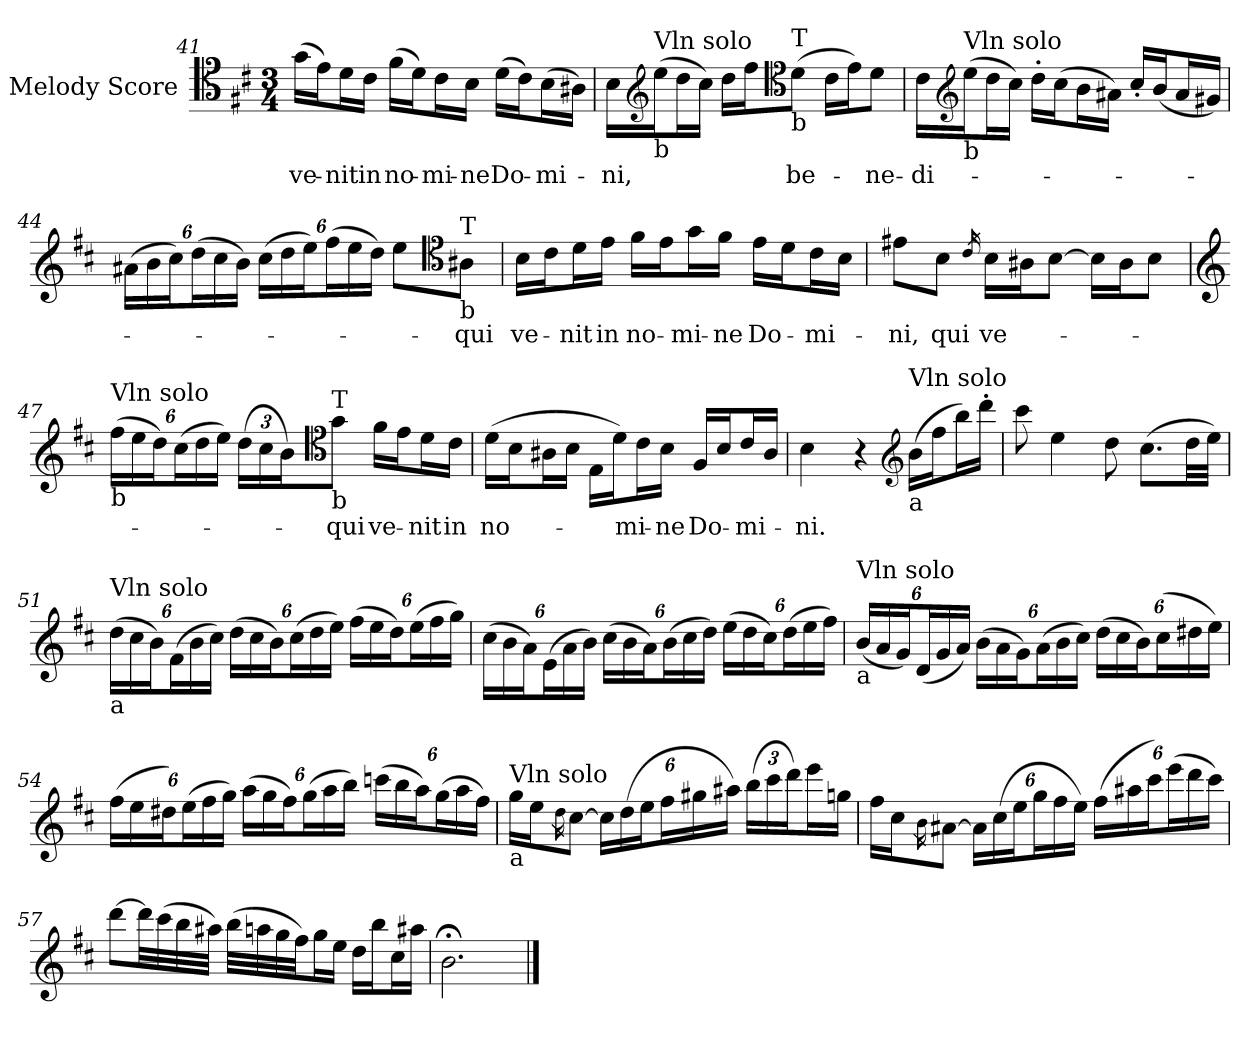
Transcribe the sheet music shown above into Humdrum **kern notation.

**kern	**text
*part1	*part1
*staff1	*staff1
*I"Melody Score	*
*clefC4	*
*k[f#c#]	*
*M3/4	*
=41	=41
!	!LO:LY:b
(16g\LL	ve-
16e\J)	.
!	!LO:LY:b
16d\L	-nit
!	!LO:LY:b
16c#\JJ	in
!	!LO:LY:b
(16f#\LL	no-
16d\J)	.
!	!LO:LY:b
16c#\L	-mi-
!	!LO:LY:b
16B\JJ	-ne
!	!LO:LY:b
(16d\LL	Do-
16c#\J)	.
!	!LO:LY:b
(16B\L	-mi-
16A#X\JJ)	.
=42	=42
!	!LO:LY:b
16B\LL	-ni,
*clefG2	*
!LO:TX:a:t=Vln solo	!
!LO:TX:b:t=b	!
(16ee\J	.
16dd\L	.
16cc#\JJ)	.
16dd\LL	.
16ff#\J	.
*clefC4	*
!LO:TX:a:t=T	!
!LO:TX:b:t=b	!
!	!LO:LY:b
(8d\J	be-
16c#\LL	.
16e\J)	.
!	!LO:LY:b
8d\J	-ne-
=43	=43
!	!LO:LY:b
16c#\LL	-di-
*clefG2	*
!LO:TX:a:t=Vln solo	!
!LO:TX:b:t=b	!
(16ee\J	.
16dd\L	.
16cc#\JJ)	.
16dd'\LL	.
(16cc#\J	.
16b\L	.
16a#X\JJ)	.
16cc#'/LL	.
(16b/J	.
16a#/L	.
16g#X/JJ)	.
=44	=44
*Xbrackettup	*
(24a#X\LL	.
24b\	.
24cc#\J)	.
(24dd\L	.
24cc#\	.
24b\JJ)	.
(24cc#\LL	.
24dd\	.
24ee\J)	.
(24ff#\L	.
24ee\	.
24dd\JJ)	.
8ee\L	.
*clefC4	*
!LO:TX:a:t=T	!
!LO:TX:b:t=b	!
!	!LO:LY:b
8A#X\J	qui
=45	=45
!	!LO:LY:b
16B\LL	ve-
16c#\J	.
!	!LO:LY:b
16d\L	-nit
!	!LO:LY:b
16e\JJ	in
!	!LO:LY:b
16f#\LL	no-
16e\J	.
!	!LO:LY:b
16g\L	-mi-
!	!LO:LY:b
16f#\JJ	-ne
!	!LO:LY:b
16e\LL	Do-
16d\J	.
!	!LO:LY:b
16c#\L	-mi-
16B\JJ	.
=46	=46
!	!LO:LY:b
8e#X\L	-ni,
!	!LO:LY:b
8B\J	qui
16qc#/	.
!	!LO:LY:b
16B\LL	ve-
16A#X\J	.
[8B\J	.
16B\LL]	.
16A#\J	.
8B\J	.
=47	=47
*clefG2	*
!LO:TX:a:t=Vln solo	!
!LO:TX:b:t=b	!
(24ff#\LL	.
24ee\	.
24dd\J)	.
(24cc#\L	.
24dd\	.
24ee\JJ)	.
(24dd\LL	.
24cc#\	.
24b\J)	.
*clefC4	*
!LO:TX:a:t=T	!
!LO:TX:b:t=b	!
!	!LO:LY:b
8g\J	qui
!	!LO:LY:b
16f#\LL	ve-
16e\J	.
!	!LO:LY:b
16d\L	-nit
!	!LO:LY:b
16c#\JJ	in
=48	=48
!	!LO:LY:b
(16d\LL	no-
16B\J	.
16A#X\L	.
16B\JJ	.
16E\LL	.
16d\J)	.
!	!LO:LY:b
16c#\L	-mi-
!	!LO:LY:b
16B\JJ	-ne
!	!LO:LY:b
16F#/LL	Do-
16B/J	.
!	!LO:LY:b
16c#/L	-mi-
16A#/JJ	.
=49	=49
!	!LO:LY:b
4B\	-ni.
4r	.
*clefG2	*
!LO:TX:a:t=Vln solo	!
!LO:TX:b:t=a	!
(16b\LL	.
16ff#\J	.
16bb\L)	.
16ddd'\JJ	.
=50	=50
8ccc#\	.
4ee\	.
8dd\	.
(8.cc#\L	.
32dd\LL	.
32ee\JJJ)	.
=51	=51
!LO:TX:a:t=Vln solo	!
!LO:TX:b:t=a	!
(24dd\LL	.
24cc#\	.
24b\J)	.
(24f#\L	.
24b\	.
24cc#\JJ)	.
(24dd\LL	.
24cc#\	.
24b\J)	.
(24cc#\L	.
24dd\	.
24ee\JJ)	.
(24ff#\LL	.
24ee\	.
24dd\J)	.
(24ee\L	.
24ff#\	.
24gg\JJ)	.
=52	=52
(24cc#\LL	.
24b\	.
24a\J)	.
(24e\L	.
24a\	.
24b\JJ)	.
(24cc#\LL	.
24b\	.
24a\J)	.
(24b\L	.
24cc#\	.
24dd\JJ)	.
(24ee\LL	.
24dd\	.
24cc#\J)	.
(24dd\L	.
24ee\	.
24ff#\JJ)	.
=53	=53
!LO:TX:a:t=Vln solo	!
!LO:TX:b:t=a	!
(24b/LL	.
24a/	.
24g/J)	.
(24d/L	.
24g/	.
24a/JJ)	.
(24b\LL	.
24a\	.
24g\J)	.
(24a\L	.
24b\	.
24cc#\JJ)	.
(24dd\LL	.
24cc#\	.
24b\J)	.
(24cc#\L	.
24dd#X\	.
24ee\JJ)	.
=54	=54
(24ff#\LL	.
24ee\	.
24dd#X\J)	.
(24ee\L	.
24ff#\	.
24gg\JJ)	.
(24aa\LL	.
24gg\	.
24ff#\J)	.
(24gg\L	.
24aa\	.
24bb\JJ)	.
(24cccn\LL	.
24bb\	.
24aa\J)	.
(24gg\L	.
24aa\	.
24ff#\JJ)	.
=55	=55
!LO:TX:a:t=Vln solo	!
!LO:TX:b:t=a	!
16gg\LL	.
16ee\J	.
16qdd\	.
[8cc#\J	.
24cc#\LL]	.
(24dd\	.
24ee\J	.
24ff#\L	.
24gg#X\	.
24aa#X\JJ)	.
(24bb\LL	.
24ccc#\	.
24ddd\J)	.
16eee\L	.
16ggn\JJ	.
=56	=56
16ff#\LL	.
16cc#\J	.
16qb\	.
[8a#X\J	.
24a#\LL]	.
(24cc#\	.
24ee\J	.
24gg\L	.
24ff#\	.
24ee\JJ)	.
(24ff#\LL	.
24aa#X\	.
24ccc#\J)	.
(24eee\L	.
24ddd\	.
24ccc#\JJ)	.
=57	=57
[8ddd\L	.
32ddd\LL]	.
(32ccc#\	.
32bb\	.
32aa#X\JJJ)	.
(32bb\LLL	.
32aan\	.
32gg\	.
32ff#\JJ)	.
16gg\L	.
16ee\JJ	.
16dd\LL	.
16bb\J	.
16cc#\L	.
16aa#X\JJ	.
=58	=58
2.b;<\	.
==	==
*-	*-
